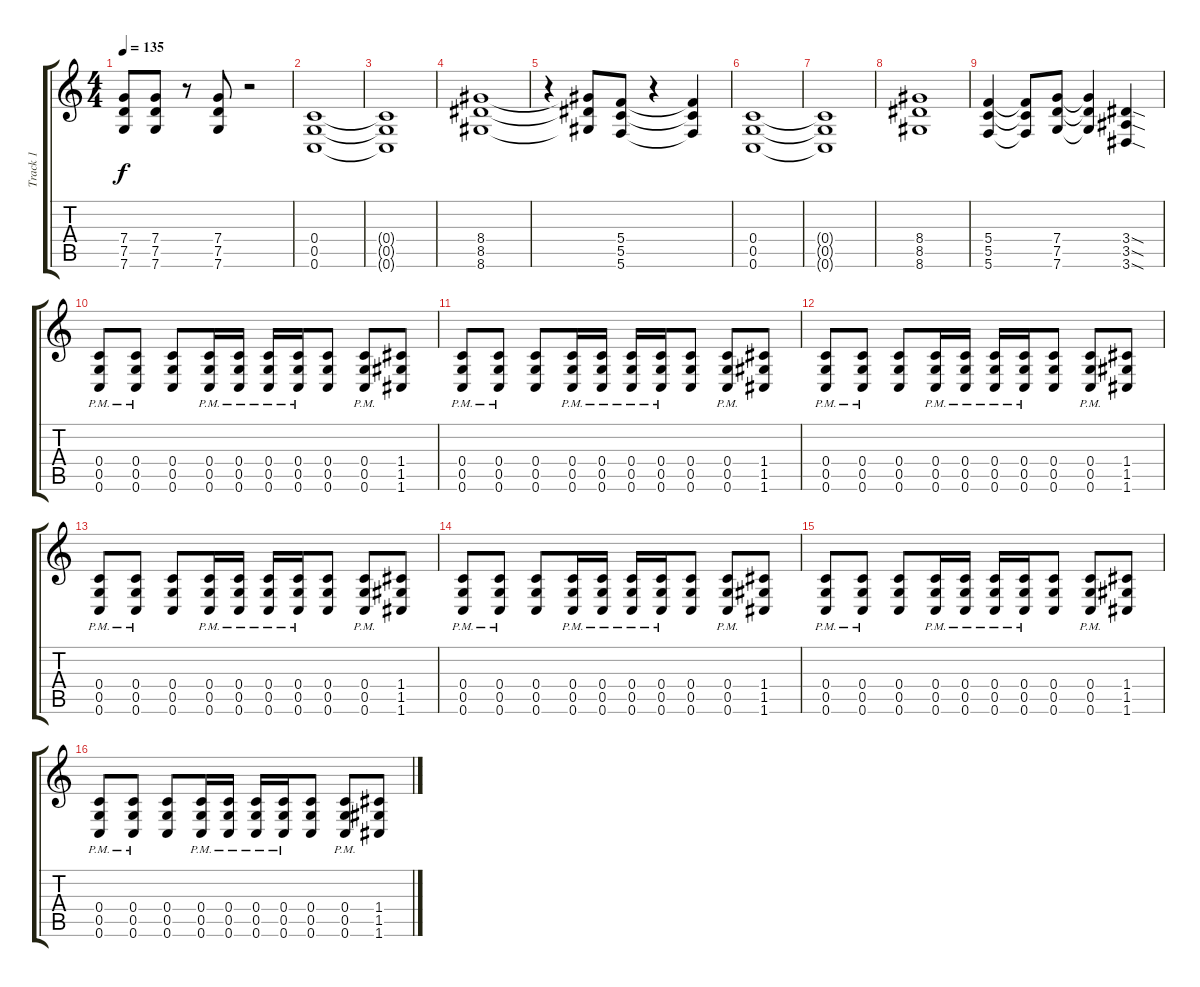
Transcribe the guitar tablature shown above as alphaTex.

\track ("Track 1" "Track 1") {instrument distortionguitar}
\staff {score tabs}
\tuning (D4 A3 F3 C3 G2 C2) {hide}
\ts (4 4)
\tempo 135
\clef g2
\ks c
(7.4 7.5 7.6).8{dy f} (7.4 7.5 7.6).8 r.8 (7.4 7.5 7.6).8 r.2 |
(0.4 0.5 0.6).1 |
(0.4{t} 0.5{t} 0.6{t}).1 |
(8.4 8.5 8.6).1 |
r.4 (8.4{t} 8.5{t} 8.6{t}).8 (5.4 5.5 5.6).8 r.4 (5.4{t} 5.5{t} 5.6{t}).4 |
(0.4 0.5 0.6).1 |
(0.4{t} 0.5{t} 0.6{t}).1 |
(8.4 8.5 8.6).1 |
(5.4 5.5 5.6).4 (5.4{t} 5.5{t} 5.6{t}).8 (7.4 7.5 7.6).8 (7.4{t} 7.5{t} 7.6{t}).4 (3.4{sod} 3.5{sod} 3.6{sod}).4 |
(0.4 0.5{pm} 0.6).8 (0.4 0.5{pm} 0.6).8 (0.4 0.5 0.6).8 (0.4 0.5 0.6{pm}).16 (0.4 0.5 0.6{pm}).16 (0.4 0.5 0.6{pm}).16 (0.4 0.5 0.6{pm}).16 (0.4 0.5 0.6).8 (0.4 0.5{pm} 0.6).8 (1.4 1.5 1.6).8 |
(0.4 0.5{pm} 0.6).8 (0.4 0.5{pm} 0.6).8 (0.4 0.5 0.6).8 (0.4 0.5 0.6{pm}).16 (0.4 0.5 0.6{pm}).16 (0.4 0.5 0.6{pm}).16 (0.4 0.5 0.6{pm}).16 (0.4 0.5 0.6).8 (0.4 0.5{pm} 0.6).8 (1.4 1.5 1.6).8 |
(0.4 0.5{pm} 0.6).8 (0.4 0.5{pm} 0.6).8 (0.4 0.5 0.6).8 (0.4 0.5 0.6{pm}).16 (0.4 0.5 0.6{pm}).16 (0.4 0.5 0.6{pm}).16 (0.4 0.5 0.6{pm}).16 (0.4 0.5 0.6).8 (0.4 0.5{pm} 0.6).8 (1.4 1.5 1.6).8 |
(0.4 0.5{pm} 0.6).8 (0.4 0.5{pm} 0.6).8 (0.4 0.5 0.6).8 (0.4 0.5 0.6{pm}).16 (0.4 0.5 0.6{pm}).16 (0.4 0.5 0.6{pm}).16 (0.4 0.5 0.6{pm}).16 (0.4 0.5 0.6).8 (0.4 0.5{pm} 0.6).8 (1.4 1.5 1.6).8 |
(0.4 0.5{pm} 0.6).8 (0.4 0.5{pm} 0.6).8 (0.4 0.5 0.6).8 (0.4 0.5 0.6{pm}).16 (0.4 0.5 0.6{pm}).16 (0.4 0.5 0.6{pm}).16 (0.4 0.5 0.6{pm}).16 (0.4 0.5 0.6).8 (0.4 0.5{pm} 0.6).8 (1.4 1.5 1.6).8 |
(0.4 0.5{pm} 0.6).8 (0.4 0.5{pm} 0.6).8 (0.4 0.5 0.6).8 (0.4 0.5 0.6{pm}).16 (0.4 0.5 0.6{pm}).16 (0.4 0.5 0.6{pm}).16 (0.4 0.5 0.6{pm}).16 (0.4 0.5 0.6).8 (0.4 0.5{pm} 0.6).8 (1.4 1.5 1.6).8 |
(0.4 0.5{pm} 0.6).8 (0.4 0.5{pm} 0.6).8 (0.4 0.5 0.6).8 (0.4 0.5 0.6{pm}).16 (0.4 0.5 0.6{pm}).16 (0.4 0.5 0.6{pm}).16 (0.4 0.5 0.6{pm}).16 (0.4 0.5 0.6).8 (0.4 0.5{pm} 0.6).8 (1.4 1.5 1.6).8
